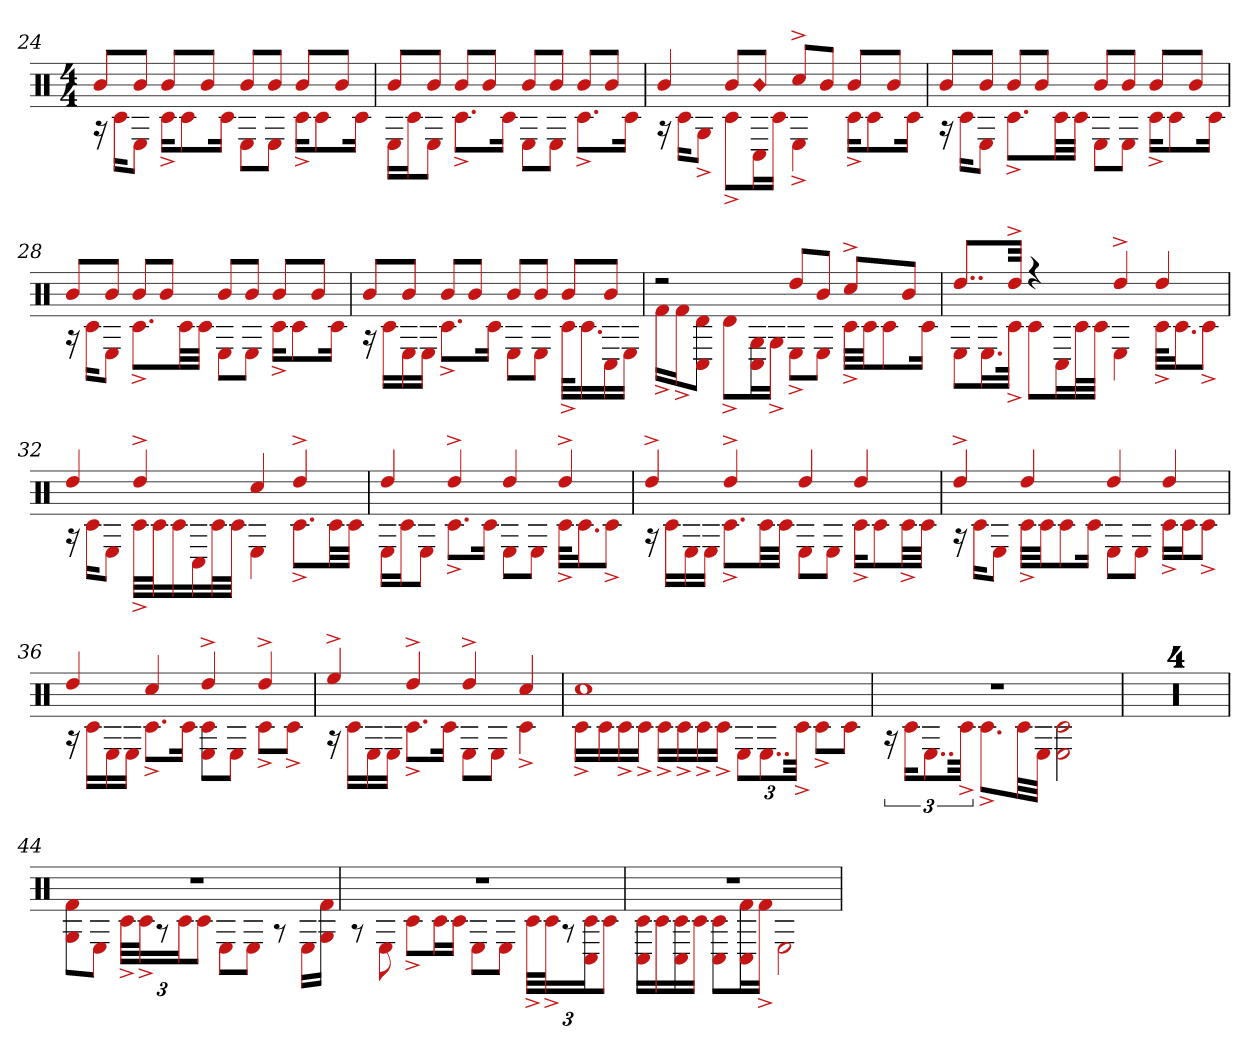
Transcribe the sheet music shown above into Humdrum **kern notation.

**kern
*part1
*staff1
*clefX
*k[]
*M4/4
=24
*^
8bL	16r
.	16c#KL
8bJ	8EJ
8bL	16c#^KL
.	8c#
8bJ	.
.	16c#Jk
8bL	8EL
8bJ	8EJ
8bL	16c#^KL
.	8c#
8bJ	.
.	16c#Jk
=25	=25
8bL	16ELL
.	16c#J
8bJ	8EJ
8bL	8.c#^L
8bJ	.
.	16c#Jk
8bL	8EL
8bJ	8EJ
8bL	8.c#^L
8bJ	.
.	16c#Jk
=26	=26
4b	16r
.	16c#KL
.	8G^J
8bL	8c#^L
!LO:N:head=diamond	!
8bJ	16C#L
.	16c#JJ
8cc#^L	4E^
8bJ	.
8bL	16c#^KL
.	8c#
8bJ	.
.	16c#Jk
=27	=27
8bL	16r
.	16c#KL
8bJ	8EJ
8bL	8.c#^L
8bJ	.
.	32c#LL
.	32c#JJJ
8bL	8EL
8bJ	8EJ
8bL	16c#^KL
.	8c#
8bJ	.
.	16c#Jk
=28	=28
8bL	16r
.	16c#KL
8bJ	8EJ
8bL	8.c#^L
8bJ	.
.	32c#LL
.	32c#JJJ
8bL	8EL
8bJ	8EJ
8bL	16c#^KL
.	8c#
8bJ	.
.	16c#Jk
=29	=29
8bL	16r
.	16c#LL
8bJ	16E
.	16EJJ
8bL	8.c#^L
8bJ	.
.	16c#Jk
8bL	8EL
8bJ	8EJ
8bL	32c#^KLL
.	16.c#
8bJ	16C#
.	16EJJ
=30	=30
2r	16f#^LL
.	16f#^J
.	8C# 8dJ
.	8d^L
.	16C# 16GL
.	16G^JJ
8ddL	8E^L
8bJ	8EJ
8cc#^L	32c#^LLL
.	32c#JJ
.	8c#
8bJ	.
.	16c#Jk
=31	=31
8..ddL	8EL
.	16.EL
32dd^Jkk	32c#^JJk
4r	8c#L
.	16C#L
.	32c#L
.	32c#JJJ
4dd^	4E
4dd	32c#^KLL
.	16.c#J
.	8c#^J
=32	=32
4dd	16r
.	16c#KL
.	8EJ
4dd^	32c#^LLL
.	32c#J
.	16c#
.	16C#
.	32c#L
.	32c#JJJ
4cc#	4E
4dd^	8.c#^L
.	32c#LL
.	32c#JJJ
=33	=33
4dd	16ELL
.	16c#J
.	8EJ
4dd^	8.c#^L
.	16c#Jk
4dd	8EL
.	8EJ
4dd^	32c#^KLL
.	16.c#J
.	8c#^J
=34	=34
4dd^	16r
.	16c#LL
.	16E
.	16EJJ
4dd^	8.c#^L
.	32c#LL
.	32c#JJJ
4dd	8EL
.	8EJ
4dd	16c#^KL
.	8c#
.	32c#^LL
.	32c#JJJ
=35	=35
4dd^	16r
.	16c#KL
.	8EJ
4dd	32c#^LLL
.	32c#JJ
.	8c#
.	16c#Jk
4dd	8EL
.	8EJ
4dd	16c#^LL
.	16c#J
.	8c#^J
=36	=36
4dd	16r
.	16c#LL
.	16E
.	16EJJ
4cc#	8.c#^L
.	16c#Jk
4dd^	8c# 8EL
.	8EJ
4dd^	8c#^L
.	8c#^J
=37	=37
4ee^	16r
.	16c#LL
.	16E
.	16EJJ
4dd^	8.c#^L
.	16c#Jk
4dd^	8EL
.	8EJ
4cc#	4c#^
=38	=38
1cc#	16c#^LL
.	16c#
.	16c#^
.	16c#^JJ
.	16c#^LL
.	16c#^
.	16c#^
.	16c#^JJ
.	12EL
.	12..E
.	48c#^Jkk
.	8c#^L
.	8c#J
=39	=39
1r	24r
.	24c#KL
.	12..E
.	48c#^Jkk
.	8.c#^L
.	32c#LL
.	32EJJJ
.	2E 2c#
=40	=40
1r	1r
=41	=41
1r	1r
=42	=42
1r	1r
=43	=43
1r	1r
=44	=44
1r	8f# 8GL
.	8EJ
.	48c#^LLL
.	48c#^J
.	12r
.	24c#J
.	12c#J
.	8EL
.	8EJ
.	8r
.	16ELL
.	16f# 16GJJ
=45	=45
1r	8r
.	8E
.	8c#^L
.	16c#L
.	16c#JJ
.	8EL
.	8EJ
.	48c#^LLL
.	48c#^J
.	12r
.	24c# 24C#J
.	12c#J
=46	=46
1r	16c# 16C#LL
.	16c#
.	16c# 16C#
.	16c#JJ
.	8C# 8c#L
.	16C# 16f#L
.	16f#^JJ
.	2E
*v	*v
=
*-
